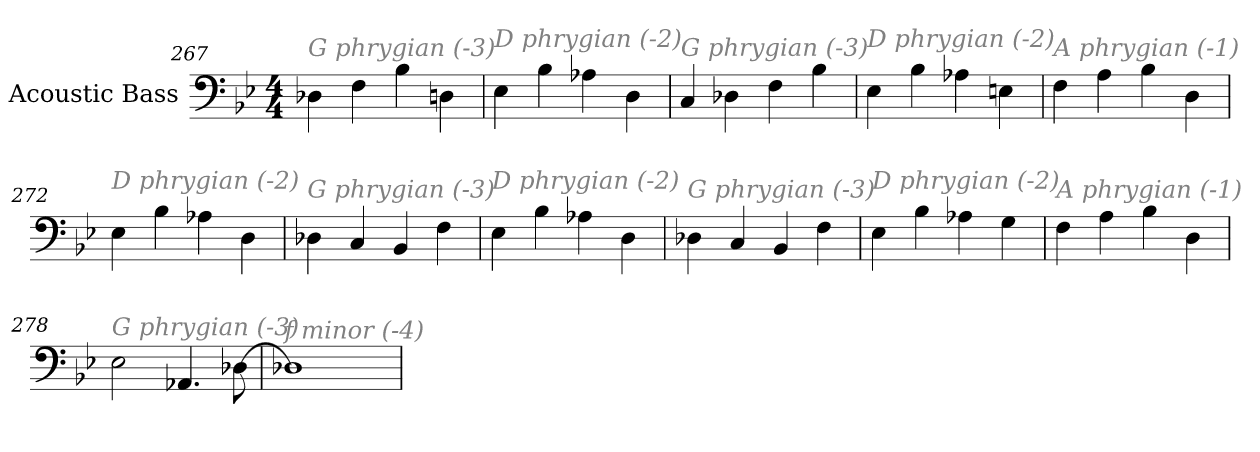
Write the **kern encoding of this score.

**kern
*part1
*staff1
*I"Acoustic Bass
*clefF4
*ITrd7c12
*k[b-e-]
*B-:
*M4/4
=267
!LO:TX:i:color=#808080:t=G phrygian (-3)
4DD-X
4FF
4BB-
4DDn
=268
!LO:TX:i:color=#808080:t=D phrygian (-2)
4EE-
4BB-
4AA-X
4DD
=269
!LO:TX:i:color=#808080:t=G phrygian (-3)
4CC
4DD-X
4FF
4BB-
=270
!LO:TX:i:color=#808080:t=D phrygian (-2)
4EE-
4BB-
4AA-X
4EEn
=271
!LO:TX:i:color=#808080:t=A phrygian (-1)
4FF
4AA
4BB-
4DD
=272
!LO:TX:i:color=#808080:t=D phrygian (-2)
4EE-
4BB-
4AA-X
4DD
=273
!LO:TX:i:color=#808080:t=G phrygian (-3)
4DD-X
4CC
4BBB-
4FF
=274
!LO:TX:i:color=#808080:t=D phrygian (-2)
4EE-
4BB-
4AA-X
4DD
=275
!LO:TX:i:color=#808080:t=G phrygian (-3)
4DD-X
4CC
4BBB-
4FF
=276
!LO:TX:i:color=#808080:t=D phrygian (-2)
4EE-
4BB-
4AA-X
4GG
=277
!LO:TX:i:color=#808080:t=A phrygian (-1)
4FF
4AA
4BB-
4DD
=278
!LO:TX:i:color=#808080:t=G phrygian (-3)
2EE-
4.AAA-X
[8DD-X
=279
!LO:TX:i:color=#808080:t=f minor (-4)
1DD-X]
=
*-
